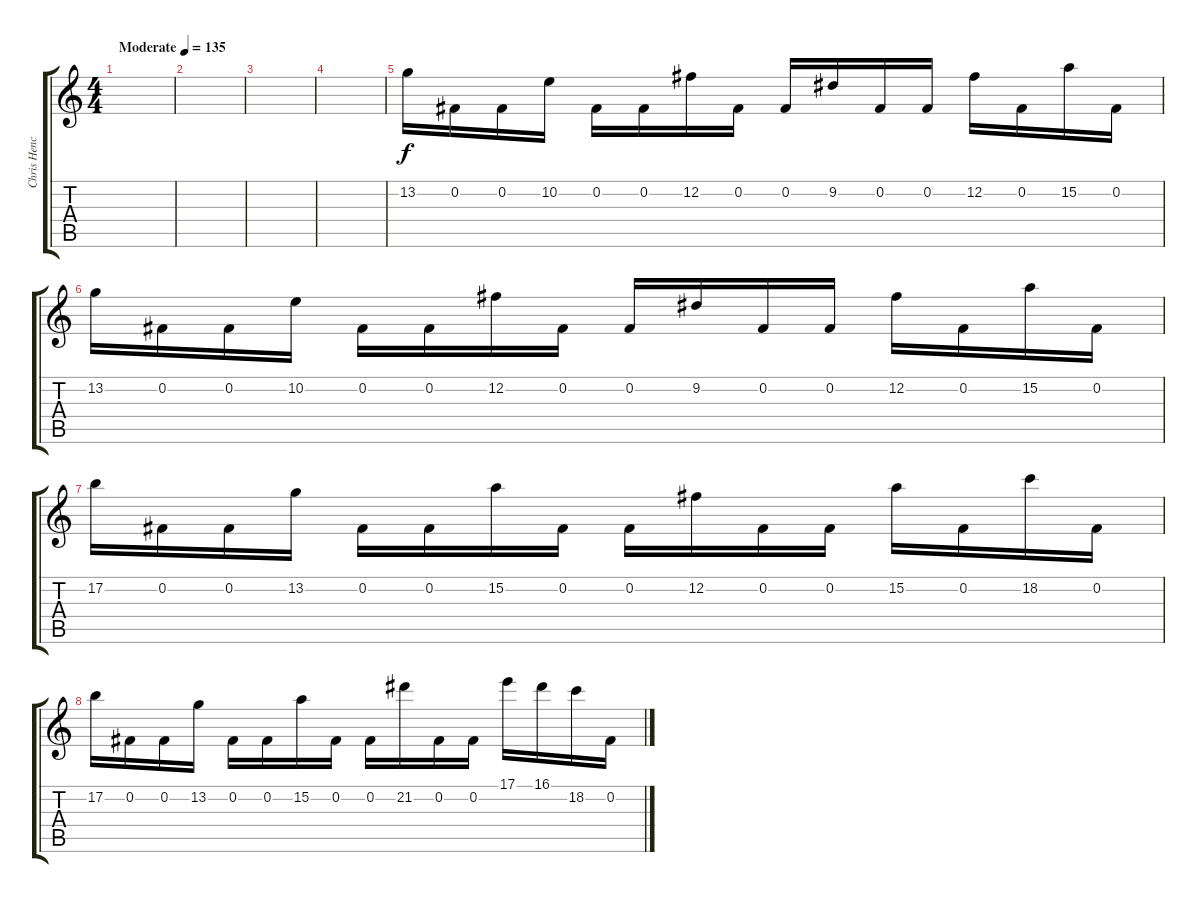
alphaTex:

\track ("Chris Henckel Lead" "Chris Henc") {instrument overdrivenguitar}
\staff {score tabs}
\tuning (B3 Gb3 D3 A2 E2 B1) {hide}
\ts (4 4)
\tempo (135 "Moderate")
\clef g2
\ks c
|
|
|
|
13.2.16 0.2.16 0.2.16 10.2.16 0.2.16 0.2.16 12.2.16 0.2.16 0.2.16 9.2.16 0.2.16 0.2.16 12.2.16 0.2.16 15.2.16 0.2.16 |
13.2.16 0.2.16 0.2.16 10.2.16 0.2.16 0.2.16 12.2.16 0.2.16 0.2.16 9.2.16 0.2.16 0.2.16 12.2.16 0.2.16 15.2.16 0.2.16 |
17.2.16 0.2.16 0.2.16 13.2.16 0.2.16 0.2.16 15.2.16 0.2.16 0.2.16 12.2.16 0.2.16 0.2.16 15.2.16 0.2.16 18.2.16 0.2.16 |
17.2.16 0.2.16 0.2.16 13.2.16 0.2.16 0.2.16 15.2.16 0.2.16 0.2.16 21.2.16 0.2.16 0.2.16 17.1.16 16.1.16 18.2.16 0.2.16
